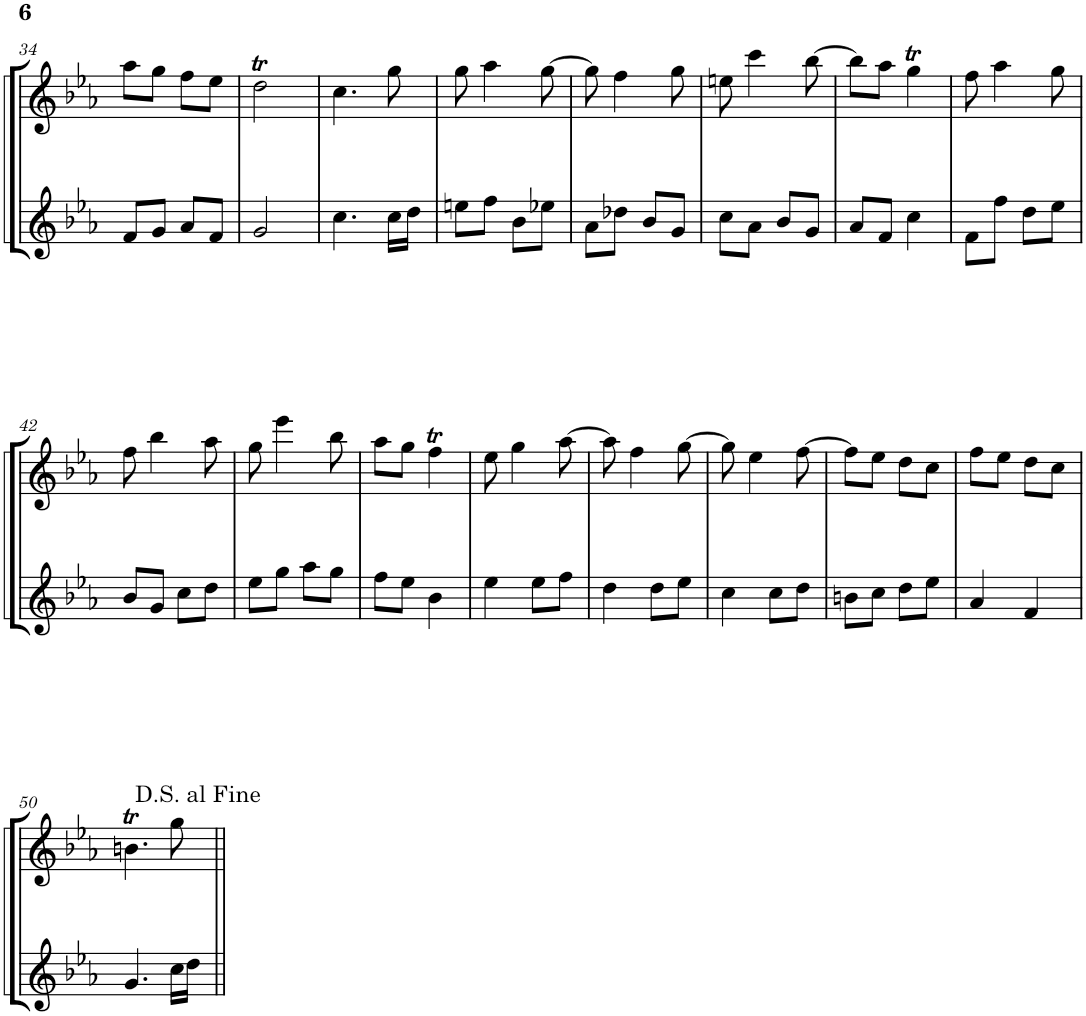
**kern	**kern
*part2	*part1
*staff2	*staff1
*I"Alto 2	*I"Alto 1
!!LO:PB:g=z
*clefG2	*clefG2
*k[b-e-a-]	*k[b-e-a-]
*M2/4	*M2/4
=34	=34
8f/L	8aa-\L
8g/J	8gg\J
8a-/L	8ff\L
8f/J	8ee-\J
=35	=35
2g/	2ddt\
=36	=36
4.cc\	4.cc\
16cc\LL	8gg\
16dd\JJ	.
=37	=37
8een\L	8gg\
8ff\J	4aa-\
8b-\L	.
8ee-X\J	[8gg\
=38	=38
8a-\L	8gg\]
8dd-X\J	4ff\
8b-/L	.
8g/J	8gg\
=39	=39
8cc\L	8een\
8a-\J	4ccc\
8b-/L	.
8g/J	[8bb-\
=40	=40
8a-/L	8bb-\L]
8f/J	8aa-\J
4cc\	4ggt\
=41	=41
8f\L	8ff\
8ff\J	4aa-\
8dd\L	.
8ee-\J	8gg\
!!LO:LB:g=z
=42	=42
8b-/L	8ff\
8g/J	4bb-\
8cc\L	.
8dd\J	8aa-\
=43	=43
8ee-\L	8gg\
8gg\J	4eee-\
8aa-\L	.
8gg\J	8bb-\
=44	=44
8ff\L	8aa-\L
8ee-\J	8gg\J
4b-\	4ffT\
=45	=45
4ee-\	8ee-\
.	4gg\
8ee-\L	.
8ff\J	[8aa-\
=46	=46
4dd\	8aa-\]
.	4ff\
8dd\L	.
8ee-\J	[8gg\
=47	=47
4cc\	8gg\]
.	4ee-\
8cc\L	.
8dd\J	[8ff\
=48	=48
8bn\L	8ff\L]
8cc\J	8ee-\J
8dd\L	8dd\L
8ee-\J	8cc\J
=49	=49
4a-/	8ff\L
.	8ee-\J
4f/	8dd\L
.	8cc\J
!!LO:LB:g=z
=50	=50
4.g/	4.bnt\
16cc\LL	8gg\
16dd\JJ	.
=||	=||
*-	*-
